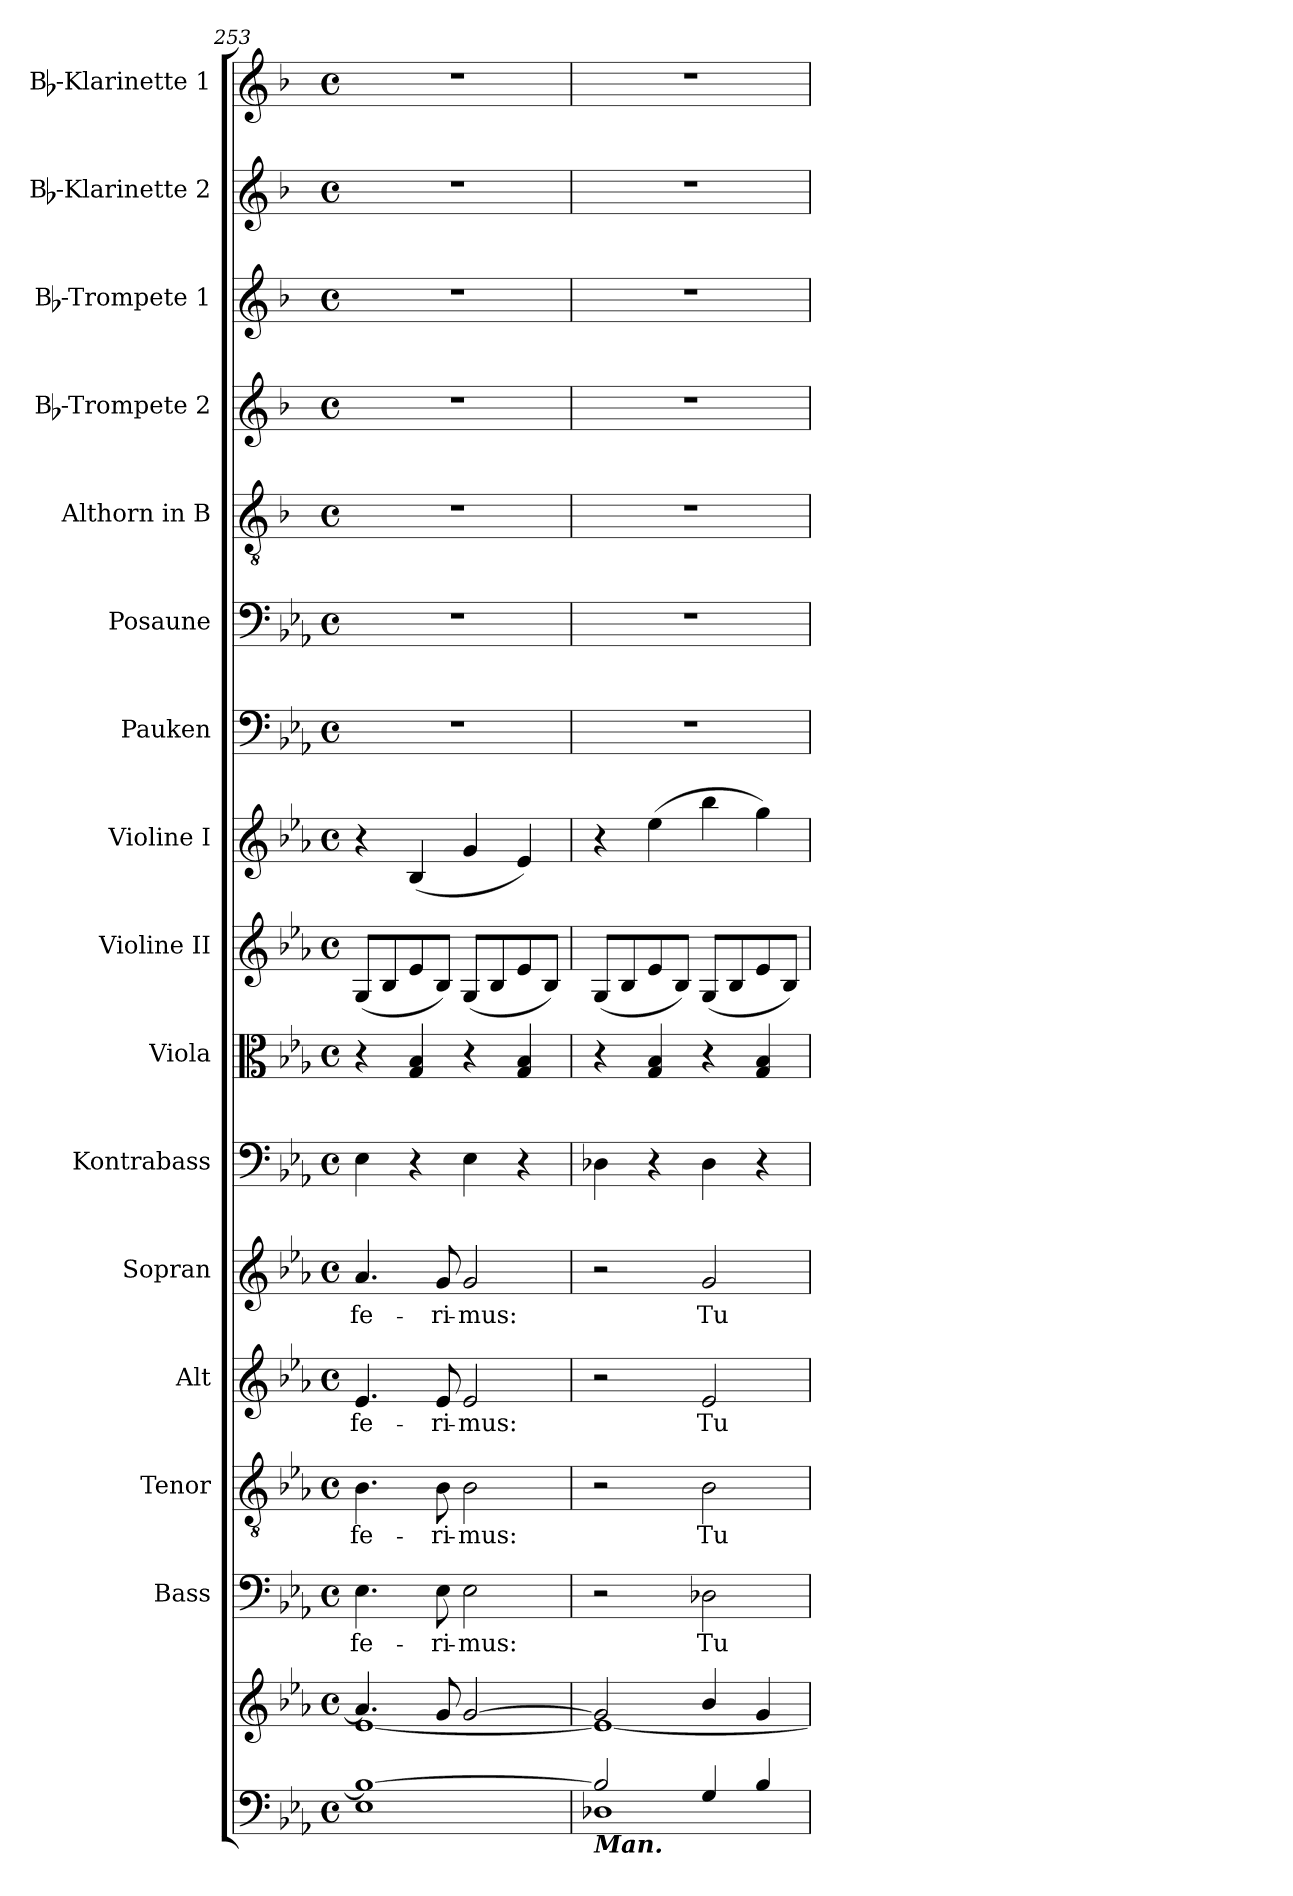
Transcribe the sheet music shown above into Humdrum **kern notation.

**kern	**kern	**kern	**text	**kern	**text	**kern	**text	**kern	**text	**kern	**kern	**kern	**kern	**kern	**kern	**kern	**kern	**kern	**kern	**kern
*part16	*part16	*part15	*part15	*part14	*part14	*part13	*part13	*part12	*part12	*part11	*part10	*part9	*part8	*part7	*part6	*part5	*part4	*part3	*part2	*part1
*staff17	*staff16	*staff15	*staff15	*staff14	*staff14	*staff13	*staff13	*staff12	*staff12	*staff11	*staff10	*staff9	*staff8	*staff7	*staff6	*staff5	*staff4	*staff3	*staff2	*staff1
*	*	*I"Bass	*	*I"Tenor	*	*I"Alt	*	*I"Sopran	*	*I"Kontrabass	*I"Viola	*I"Violine II	*I"Violine I	*I"Pauken	*I"Posaune	*I"Althorn in B	*I"Bb-Trompete 2	*I"Bb-Trompete 1	*I"Bb-Klarinette 2	*I"Bb-Klarinette 1
*	*	*I'B.	*	*I'T.	*	*I'A.	*	*I'S.	*	*I'Kb.	*I'Vla.	*I'Vl. II	*I'Vl. I	*I'Pk.	*I'Pos.	*	*I'Bb Trp. 2	*I'Bb Trp. 1	*I'Bb Kl. 2	*I'Bb Kl. 1
*clefF4	*clefG2	*clefF4	*	*clefGv2	*	*clefG2	*	*clefG2	*	*clefF4	*clefC3	*clefG2	*clefG2	*clefF4	*clefF4	*clefGv2	*clefG2	*clefG2	*clefG2	*clefG2
*	*	*	*	*	*	*	*	*	*	*ITrd7c12	*	*	*	*	*	*ITrd1c2	*ITrd1c2	*ITrd1c2	*ITrd1c2	*ITrd1c2
*k[b-e-a-]	*k[b-e-a-]	*k[b-e-a-]	*	*k[b-e-a-]	*	*k[b-e-a-]	*	*k[b-e-a-]	*	*k[b-e-a-]	*k[b-e-a-]	*k[b-e-a-]	*k[b-e-a-]	*k[b-e-a-]	*k[b-e-a-]	*k[b-e-a-]	*k[b-e-a-]	*k[b-e-a-]	*k[b-e-a-]	*k[b-e-a-]
*E-:	*E-:	*E-:	*	*E-:	*	*E-:	*	*E-:	*	*E-:	*E-:	*E-:	*E-:	*E-:	*E-:	*E-:	*E-:	*E-:	*E-:	*E-:
*M4/4	*M4/4	*M4/4	*	*M4/4	*	*M4/4	*	*M4/4	*	*M4/4	*M4/4	*M4/4	*M4/4	*M4/4	*M4/4	*M4/4	*M4/4	*M4/4	*M4/4	*M4/4
*met(c)	*met(c)	*met(c)	*	*met(c)	*	*met(c)	*	*met(c)	*	*met(c)	*met(c)	*met(c)	*met(c)	*met(c)	*met(c)	*met(c)	*met(c)	*met(c)	*met(c)	*met(c)
=253	=253	=253	=253	=253	=253	=253	=253	=253	=253	=253	=253	=253	=253	=253	=253	=253	=253	=253	=253	=253
*^	*^	*	*	*	*	*	*	*	*	*	*	*	*	*	*	*	*	*	*	*
!	!	!	!	!	!LO:LY:b	!	!LO:LY:b	!	!LO:LY:b	!	!LO:LY:b	!	!	!	!	!	!	!	!	!	!	!
1B-_	1E-	4.a-/]	[<1e-	4.E-\	-fe-	4.B-\	-fe-	4.e-/	-fe-	4.a-/	-fe-	4EE-\	4r	(<8G/L	4r	1r	1r	1r	1r	1r	1r	1r
.	.	.	.	.	.	.	.	.	.	.	.	.	.	8B-/	.	.	.	.	.	.	.	.
.	.	.	.	.	.	.	.	.	.	.	.	4r	4G/ 4B-/	8e-/	(<4B-/	.	.	.	.	.	.	.
!	!	!	!	!	!LO:LY:b	!	!LO:LY:b	!	!LO:LY:b	!	!LO:LY:b	!	!	!	!	!	!	!	!	!	!	!
.	.	8g/	.	8E-\	-ri-	8B-\	-ri-	8e-/	-ri-	8g/	-ri-	.	.	8B-/J)	.	.	.	.	.	.	.	.
!	!	!	!	!	!LO:LY:b	!	!LO:LY:b	!	!LO:LY:b	!	!LO:LY:b	!	!	!	!	!	!	!	!	!	!	!
.	.	[>2g/	.	2E-\	-mus:	2B-\	-mus:	2e-/	-mus:	2g/	-mus:	4EE-\	4r	(<8G/L	4g/	.	.	.	.	.	.	.
.	.	.	.	.	.	.	.	.	.	.	.	.	.	8B-/	.	.	.	.	.	.	.	.
.	.	.	.	.	.	.	.	.	.	.	.	4r	4G/ 4B-/	8e-/	4e-/)	.	.	.	.	.	.	.
.	.	.	.	.	.	.	.	.	.	.	.	.	.	8B-/J)	.	.	.	.	.	.	.	.
=254	=254	=254	=254	=254	=254	=254	=254	=254	=254	=254	=254	=254	=254	=254	=254	=254	=254	=254	=254	=254	=254	=254
!LO:TX:b:Bi:t=Man.	!	!	!	!	!	!	!	!	!	!	!	!	!	!	!	!	!	!	!	!	!	!
2B-/]	1D-X	2g/]	1e-_	2r	.	2r	.	2r	.	2r	.	4DD-X\	4r	(<8G/L	4r	1r	1r	1r	1r	1r	1r	1r
.	.	.	.	.	.	.	.	.	.	.	.	.	.	8B-/	.	.	.	.	.	.	.	.
.	.	.	.	.	.	.	.	.	.	.	.	4r	4G/ 4B-/	8e-/	(>4ee-\	.	.	.	.	.	.	.
.	.	.	.	.	.	.	.	.	.	.	.	.	.	8B-/J)	.	.	.	.	.	.	.	.
!	!	!	!	!	!LO:LY:b	!	!LO:LY:b	!	!LO:LY:b	!	!LO:LY:b	!	!	!	!	!	!	!	!	!	!	!
4G/	.	4b-/	.	2D-X\	Tu	2B-\	Tu	2e-/	Tu	2g/	Tu	4DD-\	4r	(<8G/L	4bb-\	.	.	.	.	.	.	.
.	.	.	.	.	.	.	.	.	.	.	.	.	.	8B-/	.	.	.	.	.	.	.	.
4B-/	.	4g/	.	.	.	.	.	.	.	.	.	4r	4G/ 4B-/	8e-/	4gg\)	.	.	.	.	.	.	.
.	.	.	.	.	.	.	.	.	.	.	.	.	.	8B-/J)	.	.	.	.	.	.	.	.
*v	*v	*	*	*	*	*	*	*	*	*	*	*	*	*	*	*	*	*	*	*	*	*
*	*v	*v	*	*	*	*	*	*	*	*	*	*	*	*	*	*	*	*	*	*	*
=	=	=	=	=	=	=	=	=	=	=	=	=	=	=	=	=	=	=	=	=
*-	*-	*-	*-	*-	*-	*-	*-	*-	*-	*-	*-	*-	*-	*-	*-	*-	*-	*-	*-	*-
